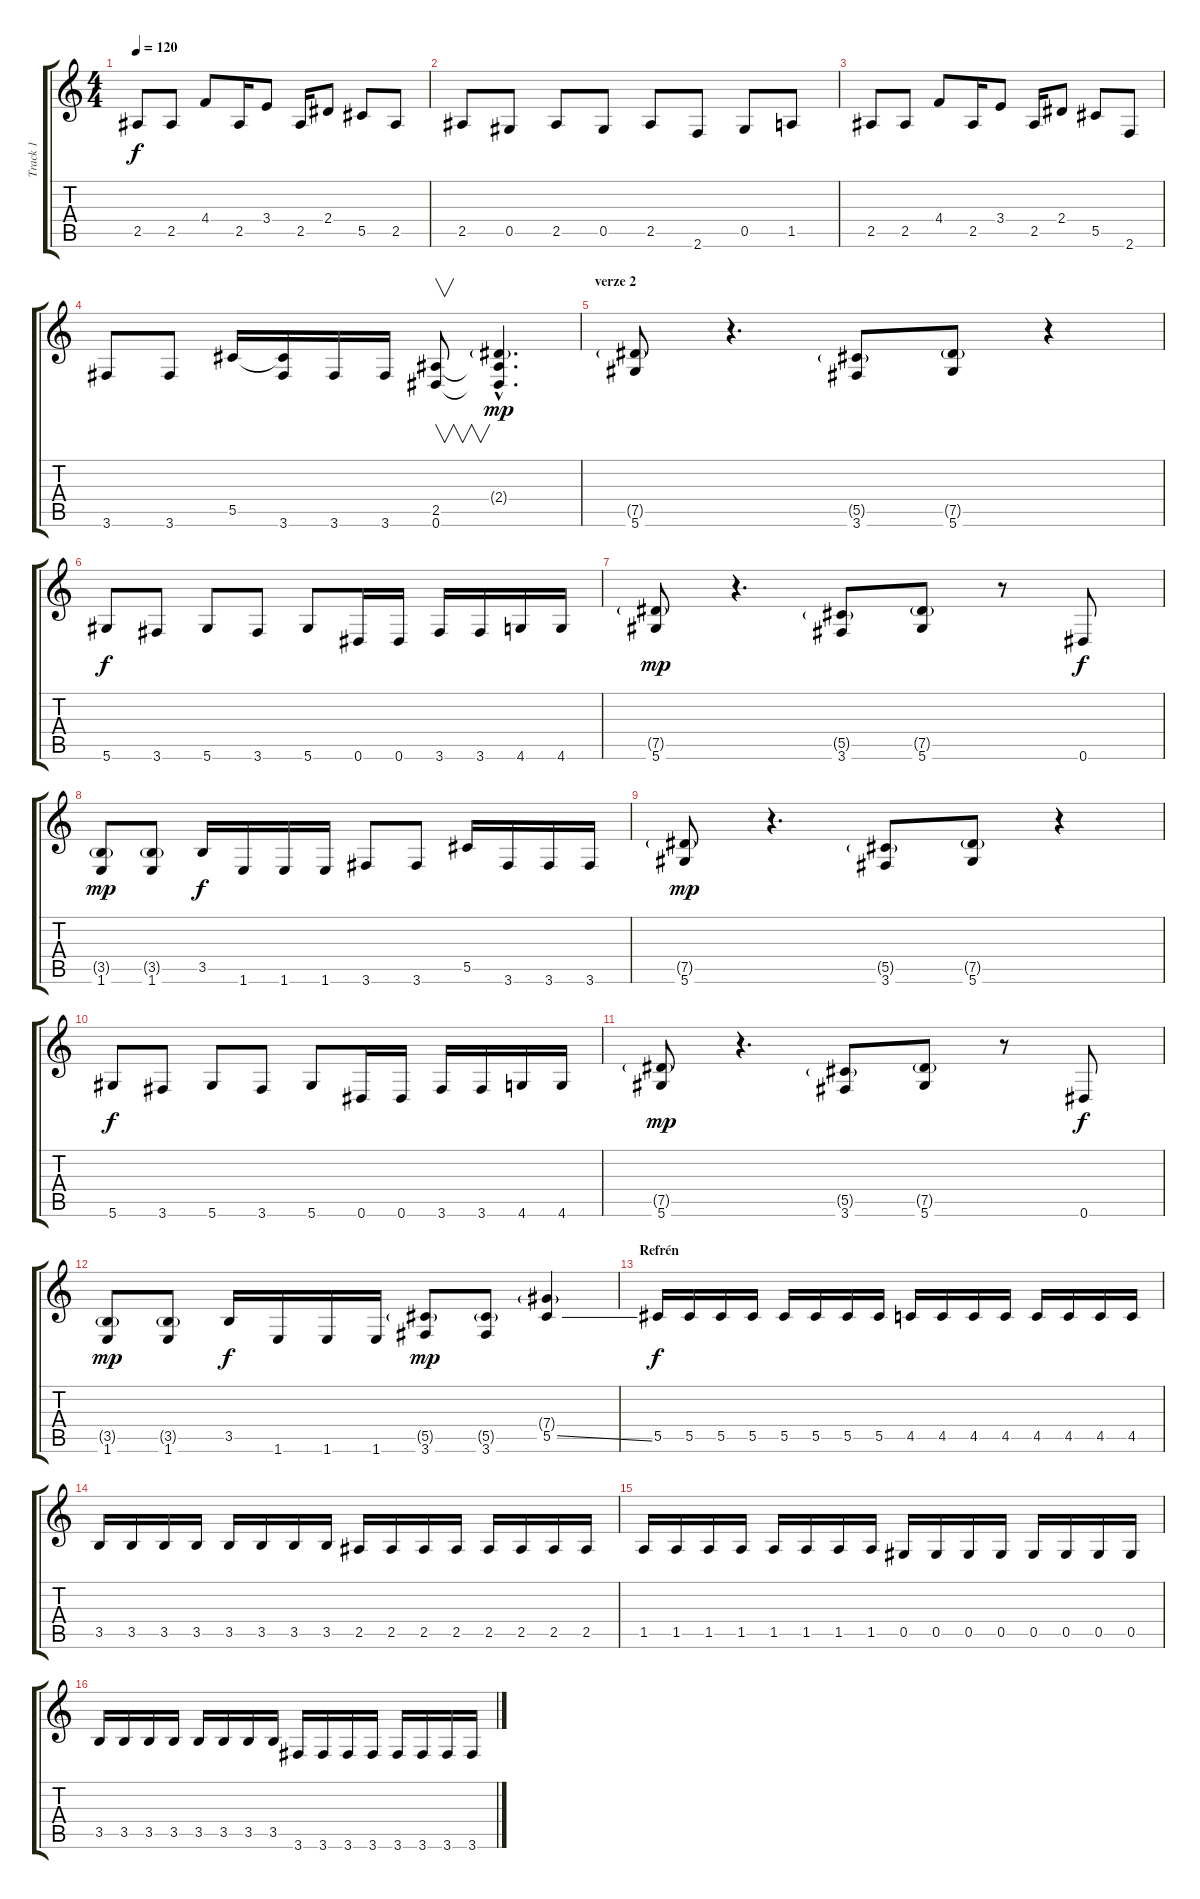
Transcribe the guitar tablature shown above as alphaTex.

\track ("Track 1" "Track 1") {instrument distortionguitar}
\staff {score tabs}
\tuning (Eb4 Bb3 Gb3 Db3 Ab2 Eb2) {hide}
\ts (4 4)
\tempo 120
\clef g2
\ks c
2.5.8{dy f} 2.5.8 4.4.8 2.5.16 3.4.8 2.5.16 2.4.8 5.5.8 2.5.8 |
2.5.8 0.5.8 2.5.8 0.5.8 2.5.8 2.6.8 0.5.8 1.5.8 |
2.5.8 2.5.8 4.4.8 2.5.16 3.4.8 2.5.16 2.4.8 5.5.8 2.6.8 |
3.6.8 3.6.8 5.5.16 (5.5{t} 3.6).16 3.6.16 3.6.16 (2.5 0.6).8{v} (2.4{g hac} 2.5{hac t} 0.6{hac t}).4{d dy mp} |
\section ("" "verze 2")
(7.5{g} 5.6).8 r.4{d} (5.5{g} 3.6).8 (7.5{g} 5.6).8 r.4 |
5.6.8{dy f} 3.6.8 5.6.8 3.6.8 5.6.8 0.6.16 0.6.16 3.6.16 3.6.16 4.6.16 4.6.16 |
(7.5{g} 5.6).8{dy mp} r.4{d} (5.5{g} 3.6).8 (7.5{g} 5.6).8 r.8 0.6.8{dy f} |
(3.5{g} 1.6).8{dy mp} (3.5{g} 1.6).8 3.5.16{dy f} 1.6.16 1.6.16 1.6.16 3.6.8 3.6.8 5.5.16 3.6.16 3.6.16 3.6.16 |
(7.5{g} 5.6).8{dy mp} r.4{d} (5.5{g} 3.6).8 (7.5{g} 5.6).8 r.4 |
5.6.8{dy f} 3.6.8 5.6.8 3.6.8 5.6.8 0.6.16 0.6.16 3.6.16 3.6.16 4.6.16 4.6.16 |
(7.5{g} 5.6).8{dy mp} r.4{d} (5.5{g} 3.6).8 (7.5{g} 5.6).8 r.8 0.6.8{dy f} |
(3.5{g} 1.6).8{dy mp} (3.5{g} 1.6).8 3.5.16{dy f} 1.6.16 1.6.16 1.6.16 (5.5{g} 3.6).8{dy mp} (5.5{g} 3.6).8 (7.4{g} 5.5{ss}).4 |
\section ("" "Refrén")
5.5.16{dy f} 5.5.16 5.5.16 5.5.16 5.5.16 5.5.16 5.5.16 5.5.16 4.5.16 4.5.16 4.5.16 4.5.16 4.5.16 4.5.16 4.5.16 4.5.16 |
3.5.16 3.5.16 3.5.16 3.5.16 3.5.16 3.5.16 3.5.16 3.5.16 2.5.16 2.5.16 2.5.16 2.5.16 2.5.16 2.5.16 2.5.16 2.5.16 |
1.5.16 1.5.16 1.5.16 1.5.16 1.5.16 1.5.16 1.5.16 1.5.16 0.5.16 0.5.16 0.5.16 0.5.16 0.5.16 0.5.16 0.5.16 0.5.16 |
3.5.16 3.5.16 3.5.16 3.5.16 3.5.16 3.5.16 3.5.16 3.5.16 3.6.16 3.6.16 3.6.16 3.6.16 3.6.16 3.6.16 3.6.16 3.6.16
